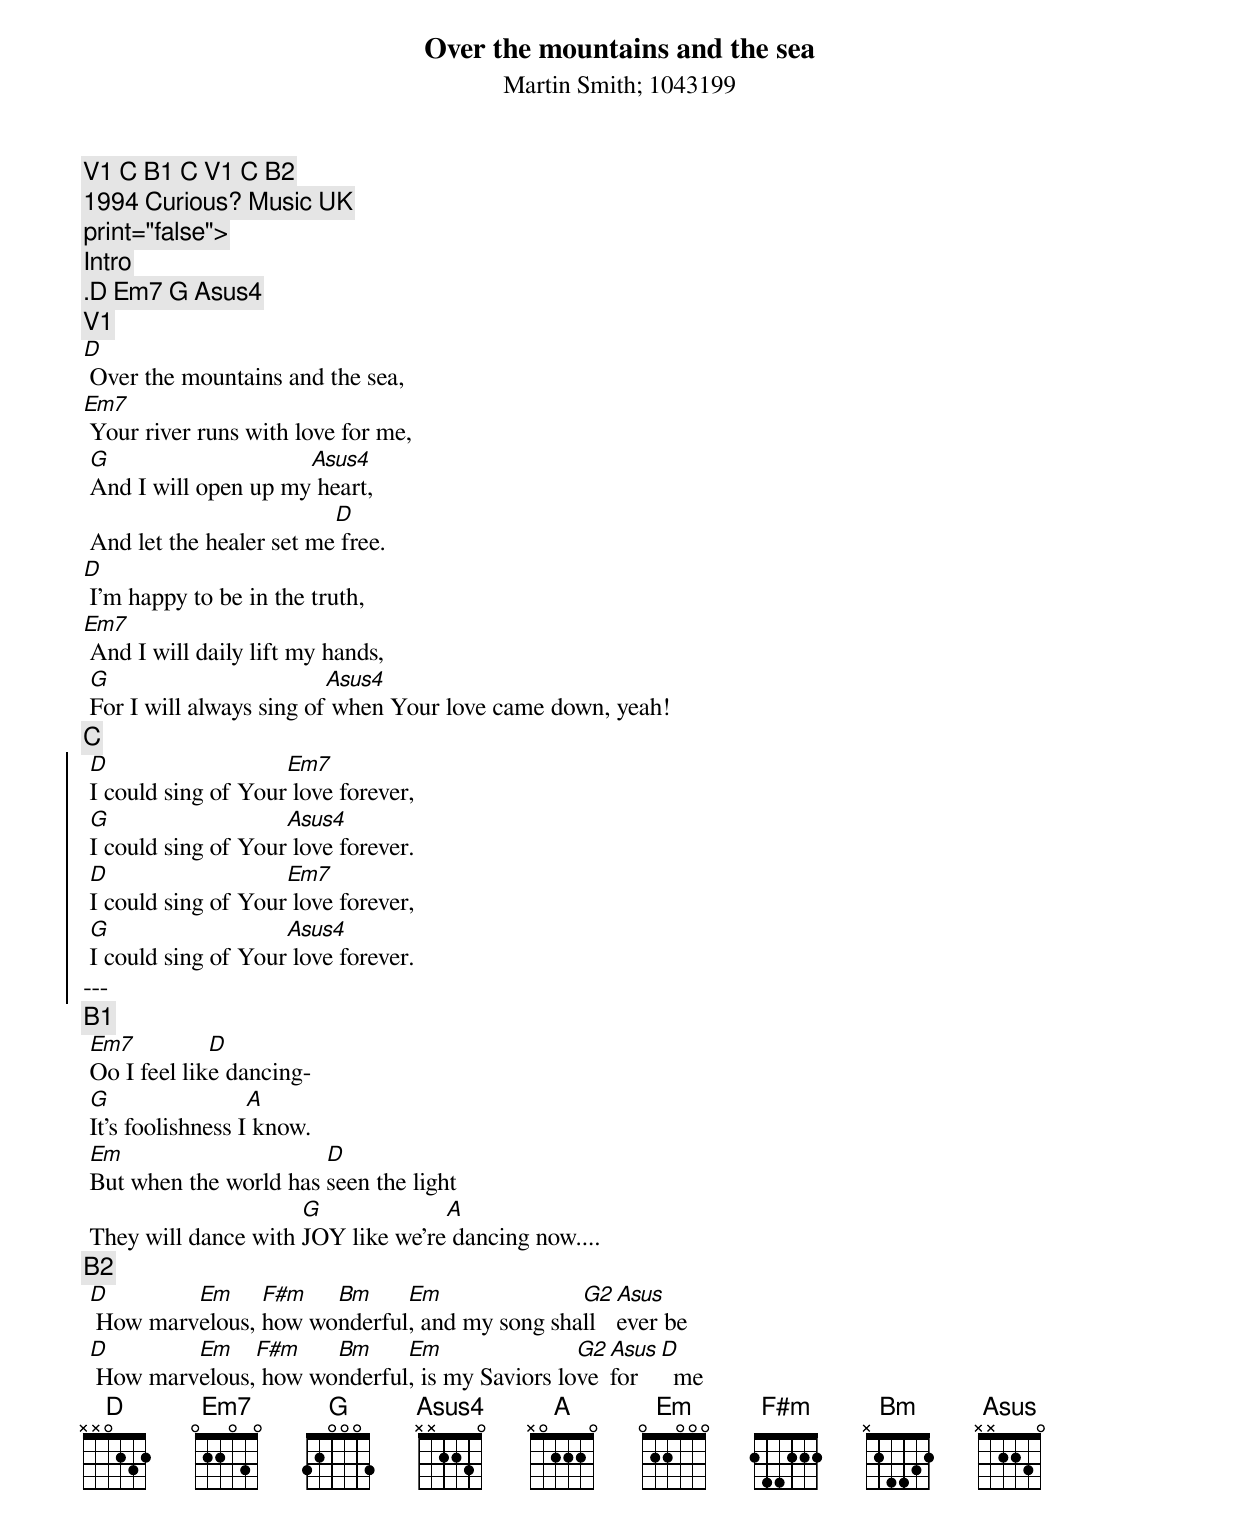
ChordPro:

{title:Over the mountains and the sea}
{subtitle:Martin Smith}
{subtitle:1043199}
{comment:V1 C B1 C V1 C B2}
{comment:1994 Curious? Music UK}
{comment:print="false">}
{comment:Intro}
{comment:.D Em7 G Asus4}
{comment:V1}
[D] Over the mountains and the sea,
[Em7] Your river runs with love for me,
 [G]And I will open up my[Asus4] heart,
 And let the healer set me[D] free.
[D] I'm happy to be in the truth,
[Em7] And I will daily lift my hands,
 [G]For I will always sing of[Asus4] when Your love came down, yeah!
{comment:C}
{soc}
 [D]I could sing of Your[Em7] love forever,
 [G]I could sing of Your[Asus4] love forever.
 [D]I could sing of Your[Em7] love forever,
 [G]I could sing of Your[Asus4] love forever.
---
{eoc}
{comment:B1}
 [Em7]Oo I feel lik[D]e dancing-
 [G]It's foolishness I[A] know.
 [Em]But when the world has [D]seen the light
 They will dance with [G]JOY like we're[A] dancing now....
{comment:B2}
 [D] How marv[Em]elous, [F#m]how wo[Bm]nderful[Em], and my song sha[G2]ll [Asus]ever be
 [D] How marv[Em]elous,[F#m] how wo[Bm]nderful[Em], is my Saviors lo[G2]ve [Asus]for [D]  me
